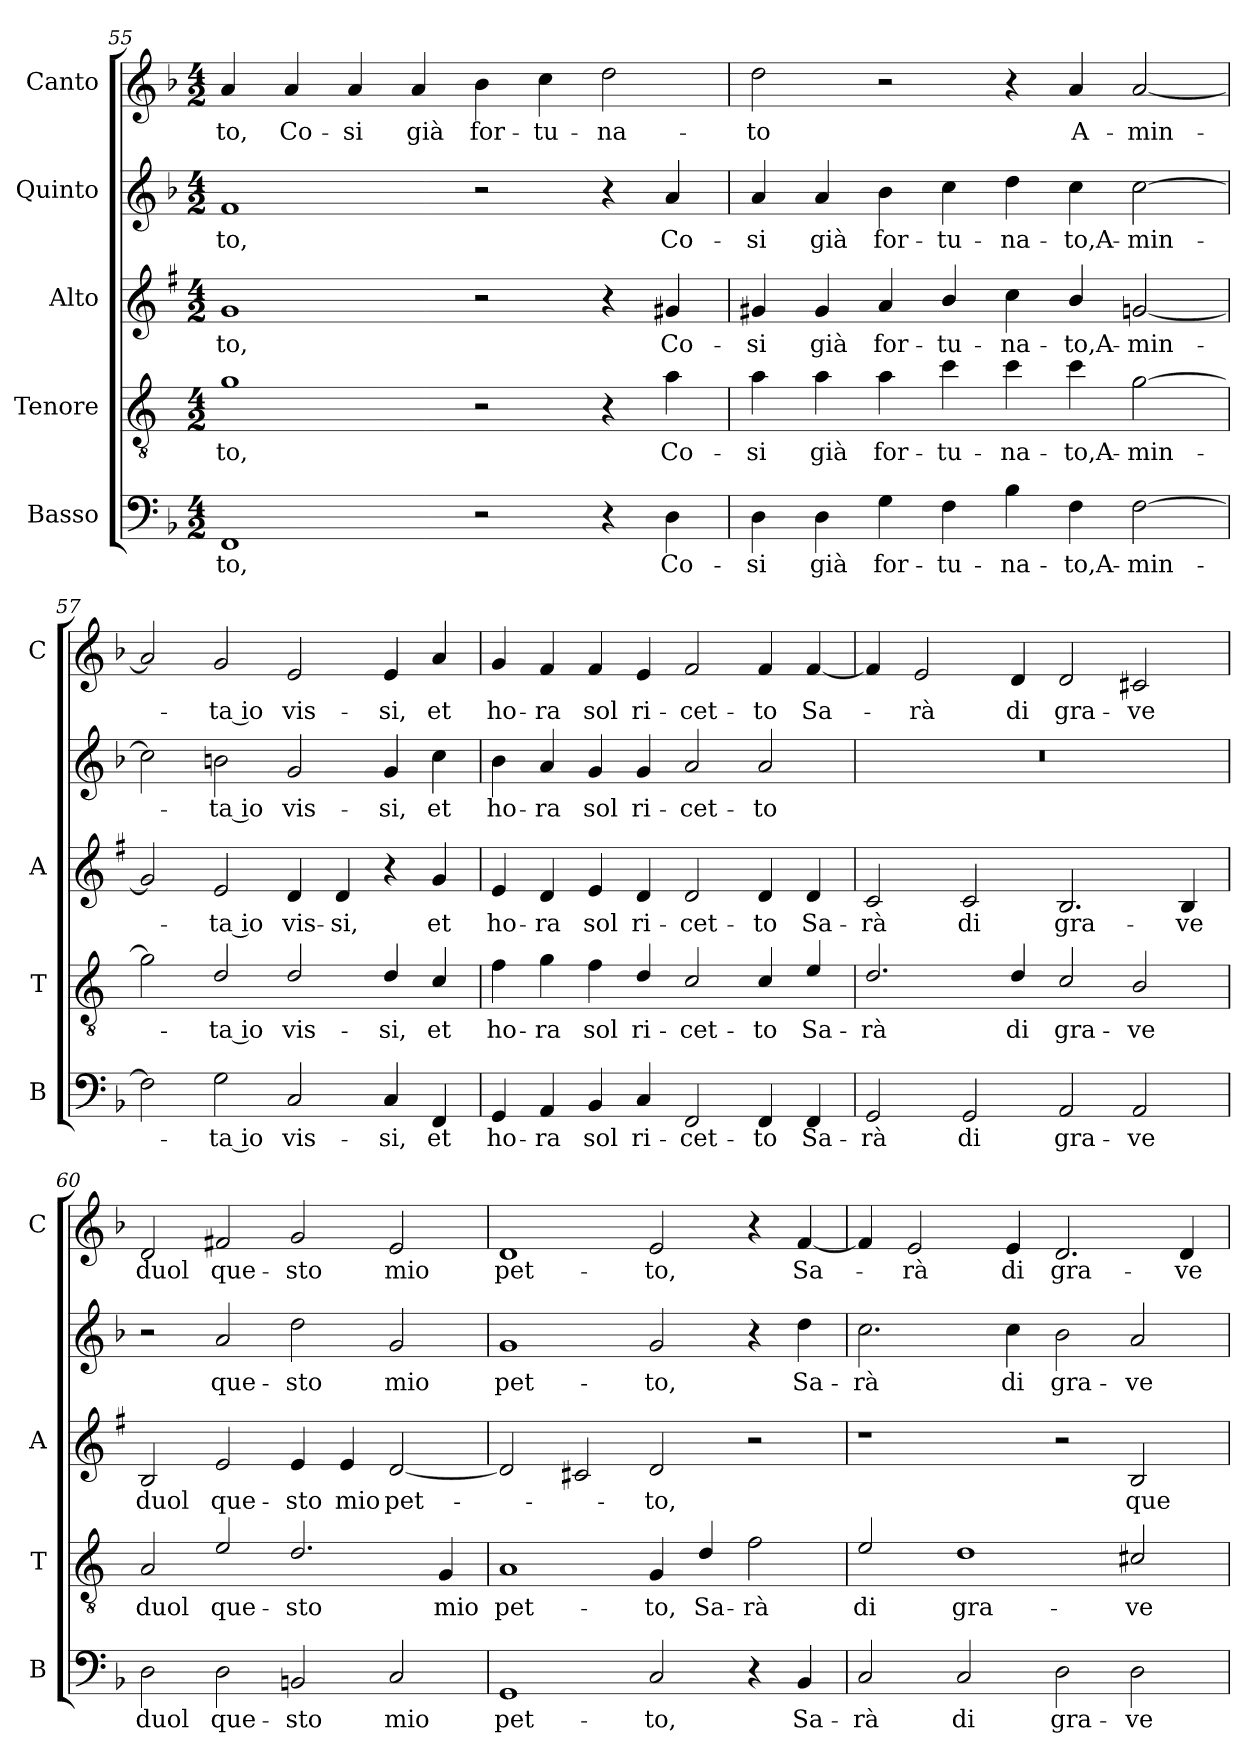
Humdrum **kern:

**kern	**text	**kern	**text	**kern	**text	**kern	**text	**kern	**text
*part5	*part5	*part4	*part4	*part3	*part3	*part2	*part2	*part1	*part1
*staff5	*staff5	*staff4	*staff4	*staff3	*staff3	*staff2	*staff2	*staff1	*staff1
*I"Basso	*	*I"Tenore	*	*I"Alto	*	*I"Quinto	*	*I"Canto	*
*I'B	*	*I'T	*	*I'A	*	*	*	*I'C	*
*clefF4	*	*clefGv2	*	*clefG2	*	*clefG2	*	*clefG2	*
*	*	*ITrd4c7	*	*ITrd1c2	*	*	*	*	*
*k[b-]	*	*k[b-]	*	*k[b-]	*	*k[b-]	*	*k[b-]	*
*F:	*	*F:	*	*F:	*	*F:	*	*F:	*
*M4/2	*	*M4/2	*	*M4/2	*	*M4/2	*	*M4/2	*
=55	=55	=55	=55	=55	=55	=55	=55	=55	=55
!	!LO:LY:b	!	!LO:LY:b	!	!LO:LY:b	!	!LO:LY:b	!	!LO:LY:b
1FF	-to,	1c	-to,	1f	to,	1f	-to,	4a/	-to,
!	!	!	!	!	!	!	!	!	!LO:LY:b
.	.	.	.	.	.	.	.	4a/	Co-
!	!	!	!	!	!	!	!	!	!LO:LY:b
.	.	.	.	.	.	.	.	4a/	-si
!	!	!	!	!	!	!	!	!	!LO:LY:b
.	.	.	.	.	.	.	.	4a/	già
!	!	!	!	!	!	!	!	!	!LO:LY:b
2r	.	2r	.	2r	.	2r	.	4b-\	for-
!	!	!	!	!	!	!	!	!	!LO:LY:b
.	.	.	.	.	.	.	.	4cc\	-tu-
!	!	!	!	!	!	!	!	!	!LO:LY:b
4r	.	4r	.	4r	.	4r	.	2dd\	-na-
!	!LO:LY:b	!	!LO:LY:b	!	!LO:LY:b	!	!LO:LY:b	!	!
4D\	Co-	4d\	Co-	4f#X/	-Co-	4a/	Co-	.	.
=56	=56	=56	=56	=56	=56	=56	=56	=56	=56
!	!LO:LY:b	!	!LO:LY:b	!	!LO:LY:b	!	!LO:LY:b	!	!LO:LY:b
4D\	-si	4d\	-si	4f#X/	-si	4a/	-si	2dd\	-to
!	!LO:LY:b	!	!LO:LY:b	!	!LO:LY:b	!	!LO:LY:b	!	!
4D\	già	4d\	già	4f#/	già	4a/	già	.	.
!	!LO:LY:b	!	!LO:LY:b	!	!LO:LY:b	!	!LO:LY:b	!	!
4G\	for-	4d\	for-	4g/	for-	4b-\	for-	2r	.
!	!LO:LY:b	!	!LO:LY:b	!	!LO:LY:b	!	!LO:LY:b	!	!
4F\	-tu-	4f\	-tu-	4a/	-tu-	4cc\	-tu-	.	.
!	!LO:LY:b	!	!LO:LY:b	!	!LO:LY:b	!	!LO:LY:b	!	!
4B-\	-na-	4f\	-na-	4b-\	-na-	4dd\	-na-	4r	.
!	!LO:LY:b	!	!LO:LY:b	!	!LO:LY:b	!	!LO:LY:b	!	!LO:LY:b
4F\	-to,A-	4f\	-to,A-	4a/	-to,A-	4cc\	-to,A-	4a/	A-
!	!LO:LY:b	!	!LO:LY:b	!	!LO:LY:b	!	!LO:LY:b	!	!LO:LY:b
[2F\	-min-	[2c\	-min-	[2fn/	-min-	[2cc\	-min-	[2a/	-min-
!!LO:LB:g=z
=57	=57	=57	=57	=57	=57	=57	=57	=57	=57
2F\]	.	2c\]	.	2f/]	.	2cc\]	.	2a/]	.
!	!LO:LY:b	!	!LO:LY:b	!	!LO:LY:b	!	!LO:LY:b	!	!LO:LY:b
2G\	-ta io	2G/	-ta io	2d/	-ta io	2bn\	-ta io	2g/	-ta io
!	!LO:LY:b	!	!LO:LY:b	!	!LO:LY:b	!	!LO:LY:b	!	!LO:LY:b
2C/	vis-	2G/	vis-	4c/	vis-	2g/	vis-	2e/	vis-
!	!	!	!	!	!LO:LY:b	!	!	!	!
.	.	.	.	4c/	-si,	.	.	.	.
!	!LO:LY:b	!	!LO:LY:b	!	!	!	!LO:LY:b	!	!LO:LY:b
4C/	-si,	4G/	-si,	4r	.	4g/	-si,	4e/	-si,
!	!LO:LY:b	!	!LO:LY:b	!	!LO:LY:b	!	!LO:LY:b	!	!LO:LY:b
4FF/	et	4F/	et	4f/	et	4cc\	et	4a/	et
=58	=58	=58	=58	=58	=58	=58	=58	=58	=58
!	!LO:LY:b	!	!LO:LY:b	!	!LO:LY:b	!	!LO:LY:b	!	!LO:LY:b
4GG/	ho-	4B-\	ho-	4d/	ho-	4b-\	ho-	4g/	ho-
!	!LO:LY:b	!	!LO:LY:b	!	!LO:LY:b	!	!LO:LY:b	!	!LO:LY:b
4AA/	-ra	4c\	-ra	4c/	-ra	4a/	-ra	4f/	-ra
!	!LO:LY:b	!	!LO:LY:b	!	!LO:LY:b	!	!LO:LY:b	!	!LO:LY:b
4BB-/	sol	4B-\	sol	4d/	sol	4g/	sol	4f/	sol
!	!LO:LY:b	!	!LO:LY:b	!	!LO:LY:b	!	!LO:LY:b	!	!LO:LY:b
4C/	ri-	4G/	ri-	4c/	ri-	4g/	ri-	4e/	ri-
!	!LO:LY:b	!	!LO:LY:b	!	!LO:LY:b	!	!LO:LY:b	!	!LO:LY:b
2FF/	-cet-	2F/	-cet-	2c/	-cet-	2a/	-cet-	2f/	-cet-
!	!LO:LY:b	!	!LO:LY:b	!	!LO:LY:b	!	!LO:LY:b	!	!LO:LY:b
4FF/	-to	4F/	-to	4c/	-to	2a/	-to	4f/	-to
!	!LO:LY:b	!	!LO:LY:b	!	!LO:LY:b	!	!	!	!LO:LY:b
4FF/	Sa-	4A/	Sa-	4c/	Sa-	.	.	[4f/	Sa-
=59	=59	=59	=59	=59	=59	=59	=59	=59	=59
!	!LO:LY:b	!	!LO:LY:b	!	!LO:LY:b	!	!	!	!
2GG/	-rà	2.G/	-rà	2B-/	-rà	0r	.	4f/]	.
!	!	!	!	!	!	!	!	!	!LO:LY:b
.	.	.	.	.	.	.	.	2e/	-rà
!	!LO:LY:b	!	!	!	!LO:LY:b	!	!	!	!
2GG/	di	.	.	2B-/	di	.	.	.	.
!	!	!	!LO:LY:b	!	!	!	!	!	!LO:LY:b
.	.	4G/	di	.	.	.	.	4d/	di
!	!LO:LY:b	!	!LO:LY:b	!	!LO:LY:b	!	!	!	!LO:LY:b
2AA/	gra-	2F/	gra-	2.A/	gra-	.	.	2d/	gra-
!	!LO:LY:b	!	!LO:LY:b	!	!	!	!	!	!LO:LY:b
2AA/	-ve	2E/	-ve	.	.	.	.	2c#X/	-ve
!	!	!	!	!	!LO:LY:b	!	!	!	!
.	.	.	.	4A/	-ve	.	.	.	.
=60	=60	=60	=60	=60	=60	=60	=60	=60	=60
!	!LO:LY:b	!	!LO:LY:b	!	!LO:LY:b	!	!	!	!LO:LY:b
2D\	duol	2D/	duol	2A/	duol	2r	.	2d/	duol
!	!LO:LY:b	!	!LO:LY:b	!	!LO:LY:b	!	!LO:LY:b	!	!LO:LY:b
2D\	que-	2A/	que-	2d/	que-	2a/	que-	2f#X/	que-
!	!LO:LY:b	!	!LO:LY:b	!	!LO:LY:b	!	!LO:LY:b	!	!LO:LY:b
2BBn/	-sto	2.G/	-sto	4d/	-sto	2dd\	-sto	2g/	-sto
!	!	!	!	!	!LO:LY:b	!	!	!	!
.	.	.	.	4d/	mio	.	.	.	.
!	!LO:LY:b	!	!	!	!LO:LY:b	!	!LO:LY:b	!	!LO:LY:b
2C/	mio	.	.	[2c/	pet-	2g/	mio	2e/	mio
!	!	!	!LO:LY:b	!	!	!	!	!	!
.	.	4C/	mio	.	.	.	.	.	.
!!LO:LB:g=z
=61	=61	=61	=61	=61	=61	=61	=61	=61	=61
!	!LO:LY:b	!	!LO:LY:b	!	!	!	!LO:LY:b	!	!LO:LY:b
1GG	pet-	1D	pet-	2c/]	.	1g	pet-	1d	pet-
.	.	.	.	2Bn/	.	.	.	.	.
!	!LO:LY:b	!	!LO:LY:b	!	!LO:LY:b	!	!LO:LY:b	!	!LO:LY:b
2C/	-to,	4C/	-to,	2c/	-to,	2g/	-to,	2e/	-to,
!	!	!	!LO:LY:b	!	!	!	!	!	!
.	.	4G/	Sa-	.	.	.	.	.	.
!	!	!	!LO:LY:b	!	!	!	!	!	!
4r	.	2B-\	-rà	2r	.	4r	.	4r	.
!	!LO:LY:b	!	!	!	!	!	!LO:LY:b	!	!LO:LY:b
4BB-/	Sa-	.	.	.	.	4dd\	Sa-	[4f/	Sa-
=62	=62	=62	=62	=62	=62	=62	=62	=62	=62
!	!LO:LY:b	!	!LO:LY:b	!	!	!	!LO:LY:b	!	!
2C/	-rà	2A/	di	1r	.	2.cc\	-rà	4f/]	.
!	!	!	!	!	!	!	!	!	!LO:LY:b
.	.	.	.	.	.	.	.	2e/	-rà
!	!LO:LY:b	!	!LO:LY:b	!	!	!	!	!	!
2C/	di	1G	gra-	.	.	.	.	.	.
!	!	!	!	!	!	!	!LO:LY:b	!	!LO:LY:b
.	.	.	.	.	.	4cc\	di	4e/	di
!	!LO:LY:b	!	!	!	!	!	!LO:LY:b	!	!LO:LY:b
2D\	gra-	.	.	2r	.	2b-\	gra-	2.d/	gra-
!	!LO:LY:b	!	!LO:LY:b	!	!LO:LY:b	!	!LO:LY:b	!	!
2D\	-ve	2F#X/	-ve	2A/	que-	2a/	-ve	.	.
!	!	!	!	!	!	!	!	!	!LO:LY:b
.	.	.	.	.	.	.	.	4d/	-ve
=	=	=	=	=	=	=	=	=	=
*-	*-	*-	*-	*-	*-	*-	*-	*-	*-
